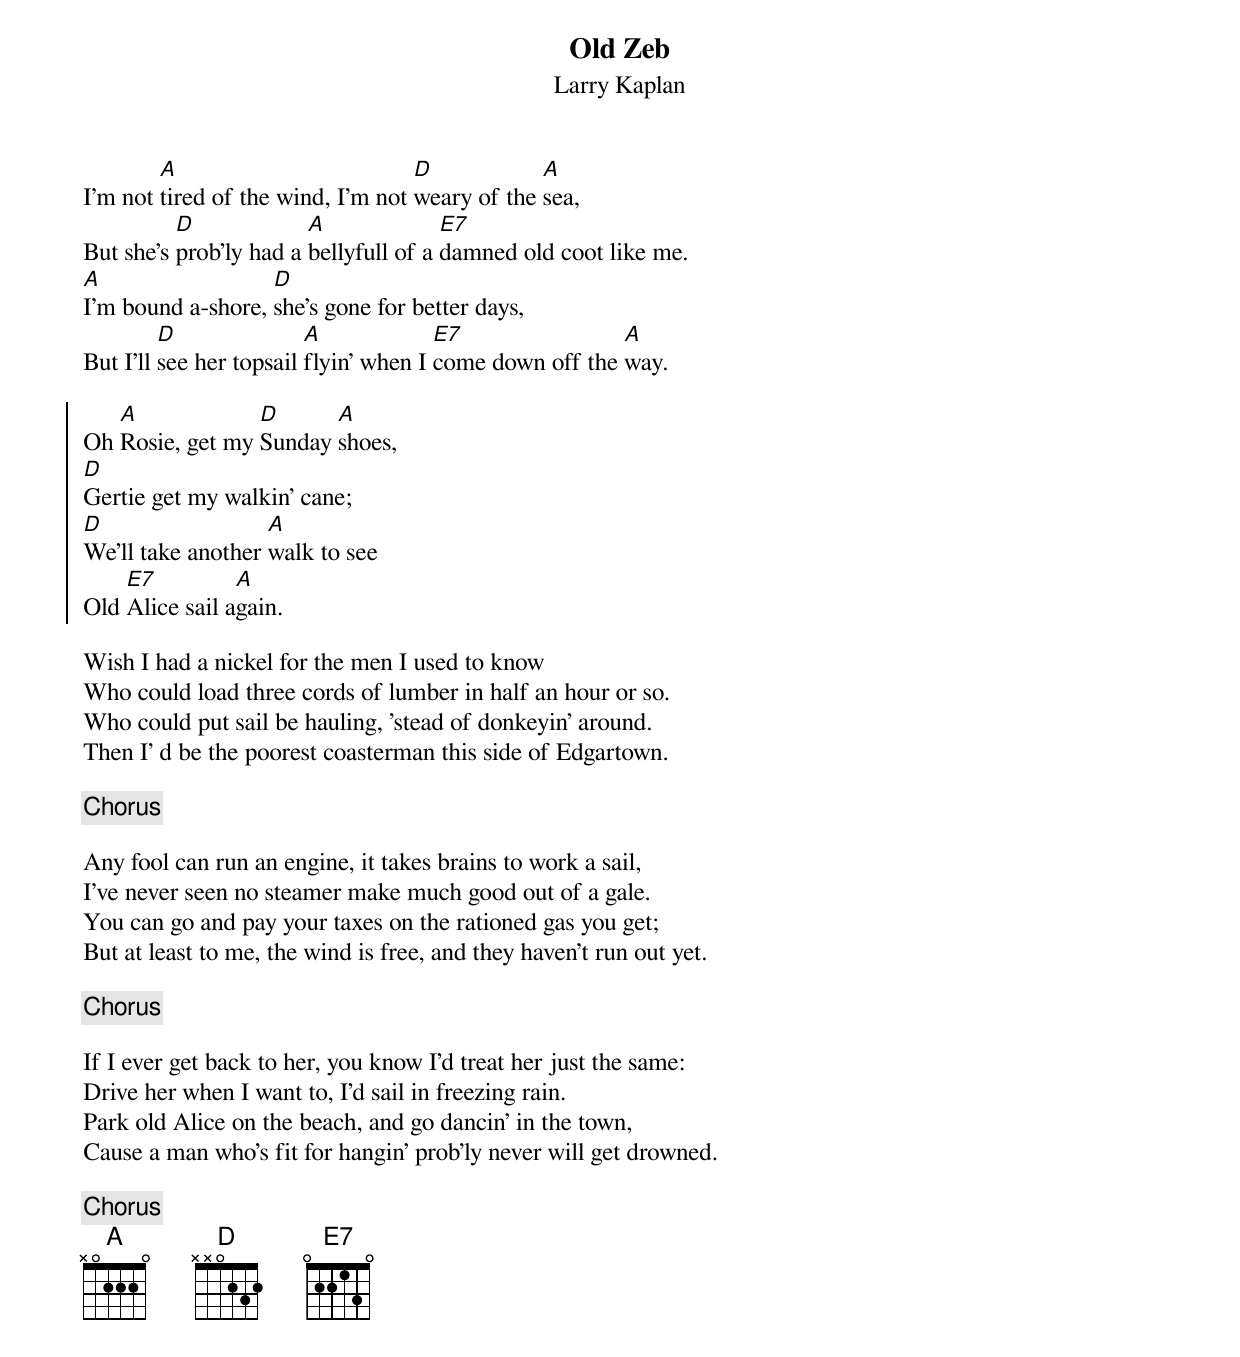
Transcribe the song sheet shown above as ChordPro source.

{t:Old Zeb}
{st:Larry Kaplan}

I'm not [A]tired of the wind, I'm not [D]weary of the [A]sea,
But she's [D]prob'ly had a [A]bellyfull of a [E7]damned old coot like me.
[A]I'm bound a-shore, [D]she's gone for better days,
But I'll [D]see her topsail [A]flyin' when I [E7]come down off the [A]way.

{soc}
Oh [A]Rosie, get my [D]Sunday [A]shoes,
[D]Gertie get my walkin' cane;
[D]We'll take another [A]walk to see
Old [E7]Alice sail a[A]gain.
{eoc}

Wish I had a nickel for the men I used to know
Who could load three cords of lumber in half an hour or so.
Who could put sail be hauling, 'stead of donkeyin' around.
Then I' d be the poorest coasterman this side of Edgartown.

{c:Chorus}

Any fool can run an engine, it takes brains to work a sail,
I've never seen no steamer make much good out of a gale.
You can go and pay your taxes on the rationed gas you get;
But at least to me, the wind is free, and they haven't run out yet.

{c:Chorus}

If I ever get back to her, you know I'd treat her just the same:
Drive her when I want to, I'd sail in freezing rain.
Park old Alice on the beach, and go dancin' in the town,
Cause a man who's fit for hangin' prob'ly never will get drowned.

{c:Chorus}
